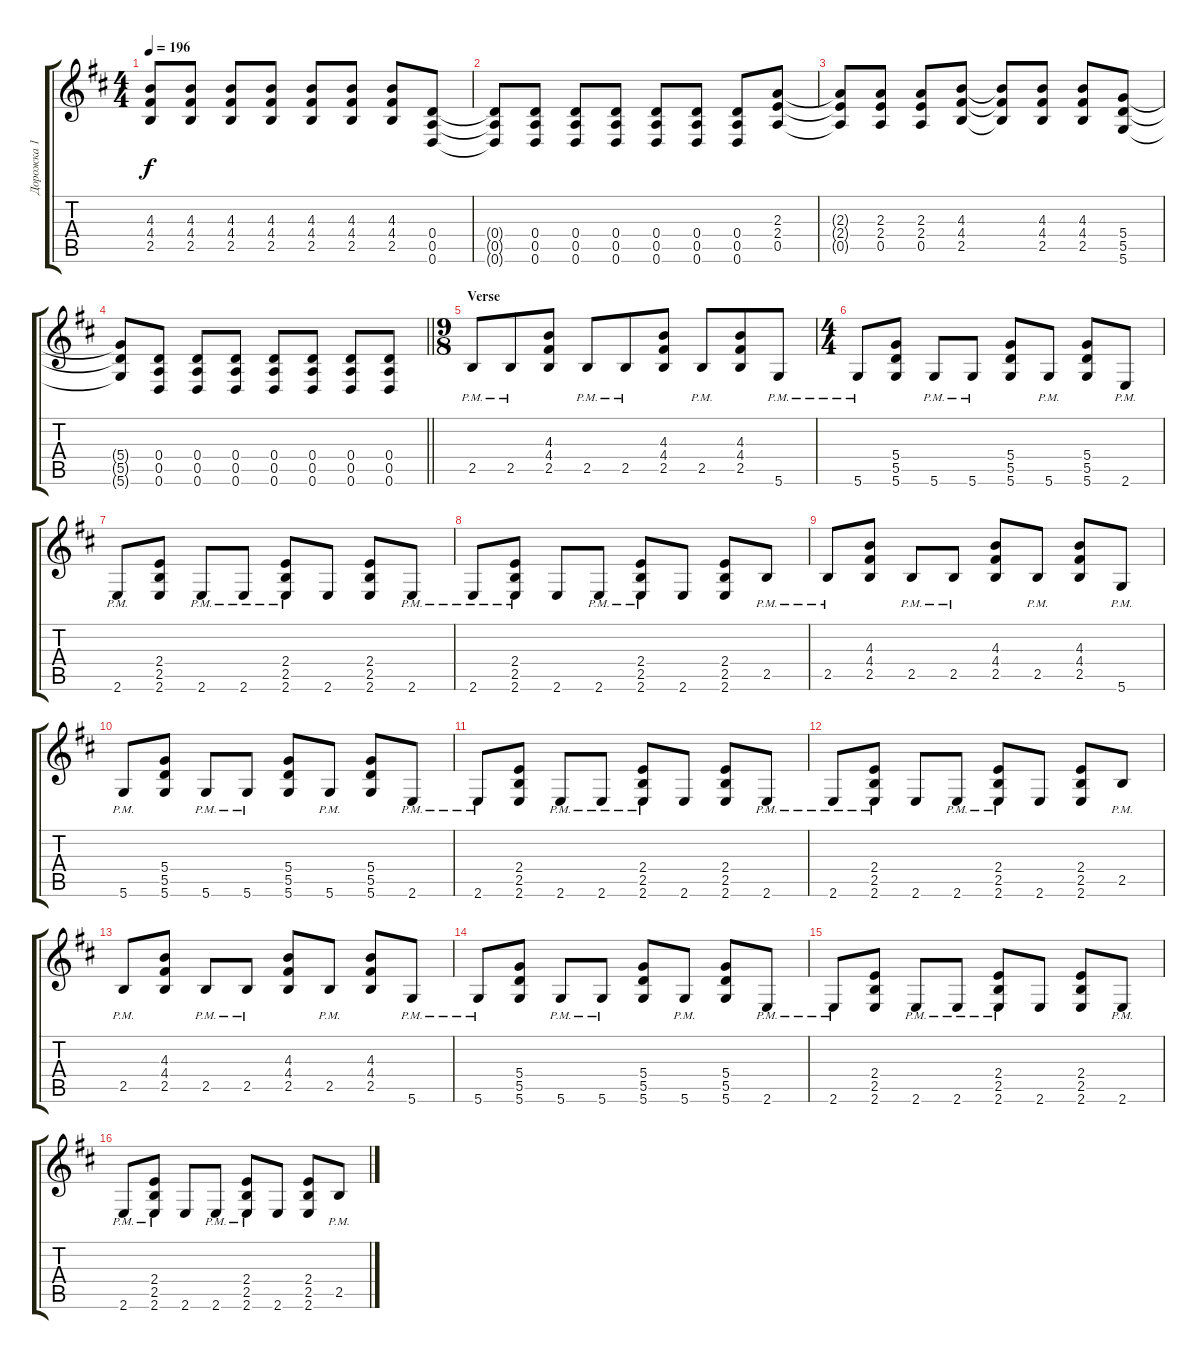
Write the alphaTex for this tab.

\track ("Дорожка 1" "Дорожка 1") {instrument distortionguitar}
\staff {score tabs}
\tuning (E4 B3 G3 D3 A2 D2) {hide}
\ts (4 4)
\tempo 196
\clef g2
\ks d
(4.3{t} 4.4{t} 2.5{t}).8{dy f} (4.3 4.4 2.5).8 (4.3 4.4 2.5).8 (4.3 4.4 2.5).8 (4.3 4.4 2.5).8 (4.3 4.4 2.5).8 (4.3 4.4 2.5).8 (0.4 0.5 0.6).8 |
(0.4{t} 0.5{t} 0.6{t}).8 (0.4 0.5 0.6).8 (0.4 0.5 0.6).8 (0.4 0.5 0.6).8 (0.4 0.5 0.6).8 (0.4 0.5 0.6).8 (0.4 0.5 0.6).8 (2.3 2.4 0.5).8 |
(2.3{t} 2.4{t} 0.5{t}).8 (2.3 2.4 0.5).8 (2.3 2.4 0.5).8 (4.3 4.4 2.5).8 (4.3{t} 4.4{t} 2.5{t}).8 (4.3 4.4 2.5).8 (4.3 4.4 2.5).8 (5.4 5.5 5.6).8 |
\barLineRight lightlight
(5.4{t} 5.5{t} 5.6{t}).8 (0.4 0.5 0.6).8 (0.4 0.5 0.6).8 (0.4 0.5 0.6).8 (0.4 0.5 0.6).8 (0.4 0.5 0.6).8 (0.4 0.5 0.6).8 (0.4 0.5 0.6).8 |
\ts (9 8)
\section ("" "Verse")
2.5{pm}.8 2.5{pm}.8 (4.3 4.4 2.5).8 2.5{pm}.8 2.5{pm}.8 (4.3 4.4 2.5).8 2.5{pm}.8 (4.3 4.4 2.5).8 5.6{pm}.8 |
\ts (4 4)
5.6{pm}.8 (5.4 5.5 5.6).8 5.6{pm}.8 5.6{pm}.8 (5.4 5.5 5.6).8 5.6{pm}.8 (5.4 5.5 5.6).8 2.6{pm}.8 |
2.6{pm}.8 (2.4 2.5 2.6).8 2.6{pm}.8 2.6{pm}.8 (2.4 2.5 2.6{pm}).8 2.6.8 (2.4 2.5 2.6).8 2.6{pm}.8 |
2.6{pm}.8 (2.4 2.5 2.6{pm}).8 2.6.8 2.6{pm}.8 (2.4 2.5 2.6{pm}).8 2.6.8 (2.4 2.5 2.6).8 2.5{pm}.8 |
2.5{pm}.8 (4.3 4.4 2.5).8 2.5{pm}.8 2.5{pm}.8 (4.3 4.4 2.5).8 2.5{pm}.8 (4.3 4.4 2.5).8 5.6{pm}.8 |
5.6{pm}.8 (5.4 5.5 5.6).8 5.6{pm}.8 5.6{pm}.8 (5.4 5.5 5.6).8 5.6{pm}.8 (5.4 5.5 5.6).8 2.6{pm}.8 |
2.6{pm}.8 (2.4 2.5 2.6).8 2.6{pm}.8 2.6{pm}.8 (2.4 2.5 2.6{pm}).8 2.6.8 (2.4 2.5 2.6).8 2.6{pm}.8 |
2.6{pm}.8 (2.4 2.5 2.6{pm}).8 2.6.8 2.6{pm}.8 (2.4 2.5 2.6{pm}).8 2.6.8 (2.4 2.5 2.6).8 2.5{pm}.8 |
2.5{pm}.8 (4.3 4.4 2.5).8 2.5{pm}.8 2.5{pm}.8 (4.3 4.4 2.5).8 2.5{pm}.8 (4.3 4.4 2.5).8 5.6{pm}.8 |
5.6{pm}.8 (5.4 5.5 5.6).8 5.6{pm}.8 5.6{pm}.8 (5.4 5.5 5.6).8 5.6{pm}.8 (5.4 5.5 5.6).8 2.6{pm}.8 |
2.6{pm}.8 (2.4 2.5 2.6).8 2.6{pm}.8 2.6{pm}.8 (2.4 2.5 2.6{pm}).8 2.6.8 (2.4 2.5 2.6).8 2.6{pm}.8 |
2.6{pm}.8 (2.4 2.5 2.6{pm}).8 2.6.8 2.6{pm}.8 (2.4 2.5 2.6{pm}).8 2.6.8 (2.4 2.5 2.6).8 2.5{pm}.8
